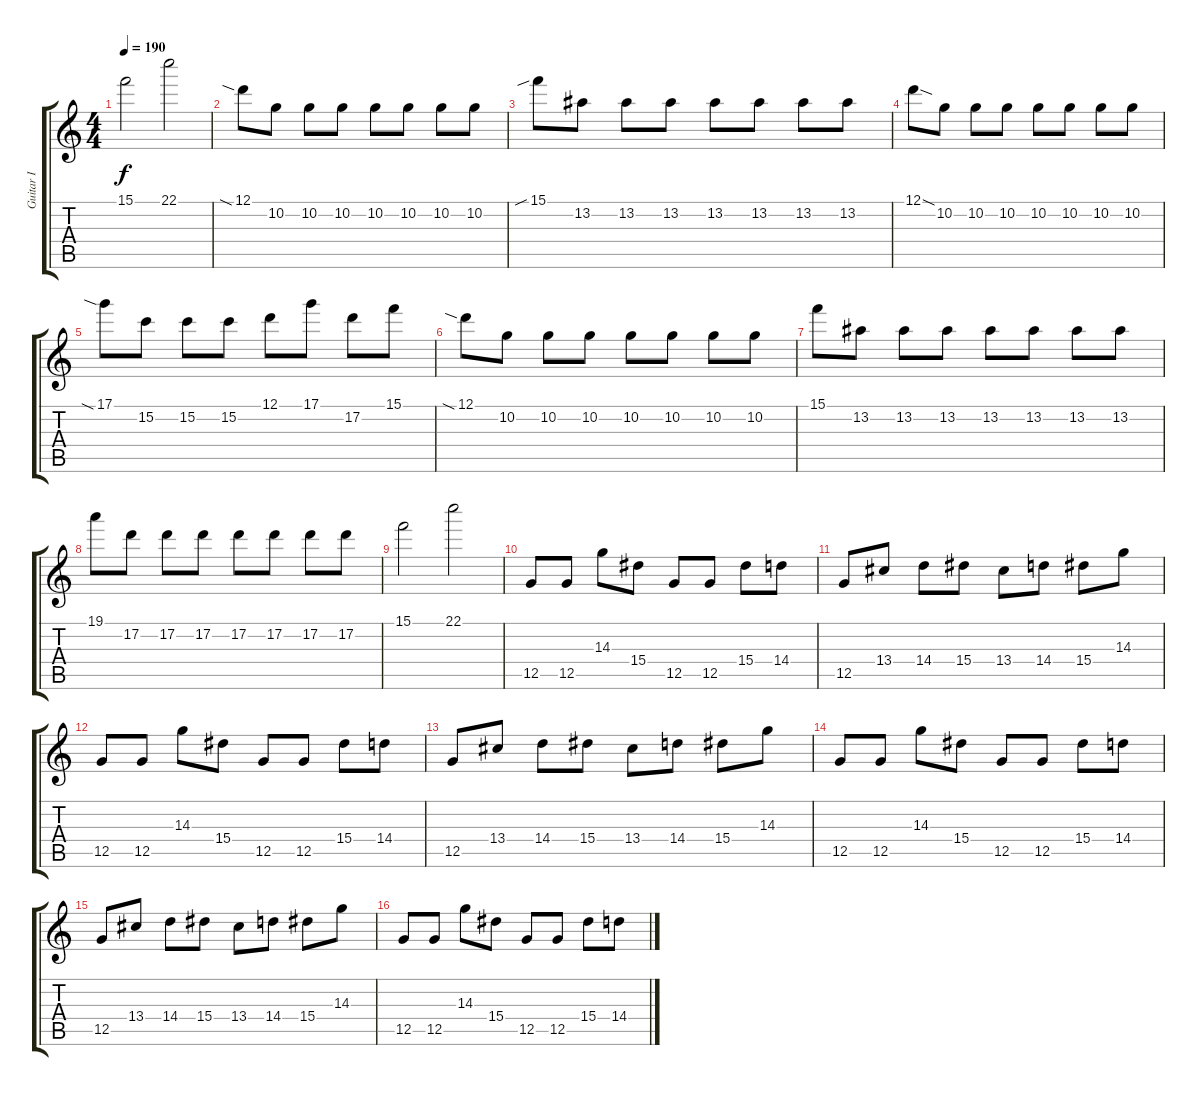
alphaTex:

\track ("Guitar I" "Guitar I") {instrument distortionguitar}
\staff {score tabs}
\tuning (D4 A3 F3 C3 G2 D2) {hide}
\ts (4 4)
\tempo 190
\clef g2
\ks c
15.1.2{dy f} 22.1.2 |
12.1{sia}.8 10.2.8 10.2.8 10.2.8 10.2.8 10.2.8 10.2.8 10.2.8 |
15.1{sib}.8 13.2.8 13.2.8 13.2.8 13.2.8 13.2.8 13.2.8 13.2.8 |
12.1{sod}.8 10.2.8 10.2.8 10.2.8 10.2.8 10.2.8 10.2.8 10.2.8 |
17.1{sia}.8 15.2.8 15.2.8 15.2.8 12.1.8 17.1.8 17.2.8 15.1.8 |
12.1{sia}.8 10.2.8 10.2.8 10.2.8 10.2.8 10.2.8 10.2.8 10.2.8 |
15.1.8 13.2.8 13.2.8 13.2.8 13.2.8 13.2.8 13.2.8 13.2.8 |
19.1.8 17.2.8 17.2.8 17.2.8 17.2.8 17.2.8 17.2.8 17.2.8 |
15.1.2 22.1.2 |
12.5.8 12.5.8 14.3.8 15.4.8 12.5.8 12.5.8 15.4.8 14.4.8 |
12.5.8 13.4.8 14.4.8 15.4.8 13.4.8 14.4.8 15.4.8 14.3.8 |
12.5.8 12.5.8 14.3.8 15.4.8 12.5.8 12.5.8 15.4.8 14.4.8 |
12.5.8 13.4.8 14.4.8 15.4.8 13.4.8 14.4.8 15.4.8 14.3.8 |
12.5.8 12.5.8 14.3.8 15.4.8 12.5.8 12.5.8 15.4.8 14.4.8 |
12.5.8 13.4.8 14.4.8 15.4.8 13.4.8 14.4.8 15.4.8 14.3.8 |
12.5.8 12.5.8 14.3.8 15.4.8 12.5.8 12.5.8 15.4.8 14.4.8
